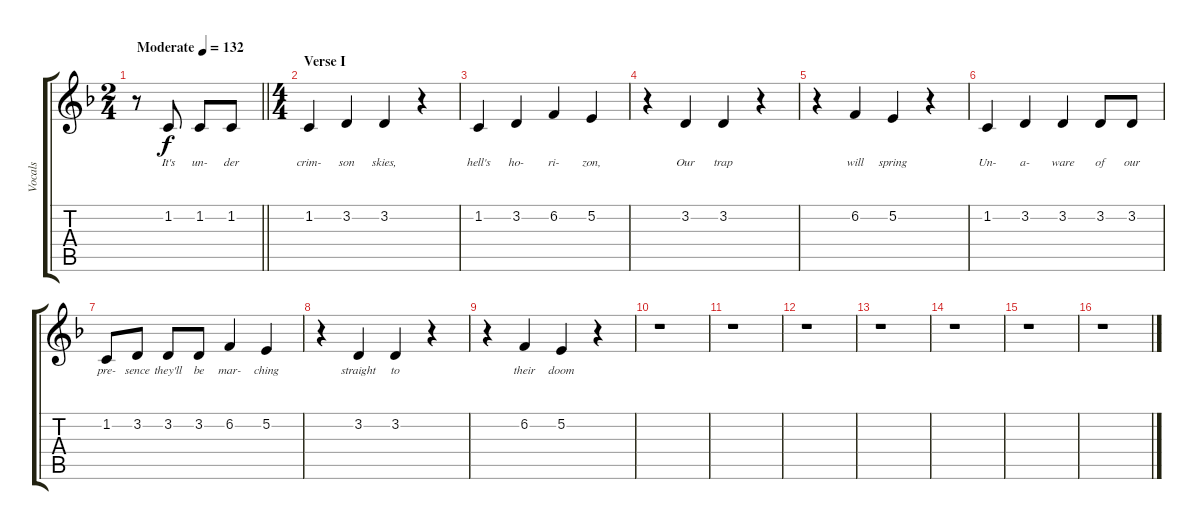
\track ("Vocals" "Vocals") {instrument oboe}
\staff {score tabs}
\tuning (E4 B3 G3 D3 A2 E2) {hide}
\ts (2 4)
\tempo (132 "Moderate")
\clef g2
\barLineRight lightlight
\ks dminor
r.8{dy f instrument oboe} 1.2.8{lyrics (0 "It's") lyrics (1 "") lyrics (2 "") lyrics (3 "") lyrics (4 "")} 1.2.8{lyrics (0 "un-") lyrics (1 "") lyrics (2 "") lyrics (3 "") lyrics (4 "")} 1.2.8{lyrics (0 "der") lyrics (1 "") lyrics (2 "") lyrics (3 "") lyrics (4 "")} |
\ts (4 4)
\section ("" "Verse I")
1.2.4{lyrics (0 "crim-") lyrics (1 "") lyrics (2 "") lyrics (3 "") lyrics (4 "")} 3.2.4{lyrics (0 "son") lyrics (1 "") lyrics (2 "") lyrics (3 "") lyrics (4 "")} 3.2.4{lyrics (0 "skies,") lyrics (1 "") lyrics (2 "") lyrics (3 "") lyrics (4 "")} r.4 |
1.2.4{lyrics (0 "hell's") lyrics (1 "") lyrics (2 "") lyrics (3 "") lyrics (4 "")} 3.2.4{lyrics (0 "ho-") lyrics (1 "") lyrics (2 "") lyrics (3 "") lyrics (4 "")} 6.2.4{lyrics (0 "ri-") lyrics (1 "") lyrics (2 "") lyrics (3 "") lyrics (4 "")} 5.2.4{lyrics (0 "zon,") lyrics (1 "") lyrics (2 "") lyrics (3 "") lyrics (4 "")} |
r.4 3.2.4{lyrics (0 "Our") lyrics (1 "") lyrics (2 "") lyrics (3 "") lyrics (4 "")} 3.2.4{lyrics (0 "trap") lyrics (1 "") lyrics (2 "") lyrics (3 "") lyrics (4 "")} r.4 |
r.4 6.2.4{lyrics (0 "will") lyrics (1 "") lyrics (2 "") lyrics (3 "") lyrics (4 "")} 5.2.4{lyrics (0 "spring") lyrics (1 "") lyrics (2 "") lyrics (3 "") lyrics (4 "")} r.4 |
1.2.4{lyrics (0 "Un-") lyrics (1 "") lyrics (2 "") lyrics (3 "") lyrics (4 "")} 3.2.4{lyrics (0 "a-") lyrics (1 "") lyrics (2 "") lyrics (3 "") lyrics (4 "")} 3.2.4{lyrics (0 "ware") lyrics (1 "") lyrics (2 "") lyrics (3 "") lyrics (4 "")} 3.2.8{lyrics (0 "of") lyrics (1 "") lyrics (2 "") lyrics (3 "") lyrics (4 "")} 3.2.8{lyrics (0 "our") lyrics (1 "") lyrics (2 "") lyrics (3 "") lyrics (4 "")} |
1.2.8{lyrics (0 "pre-") lyrics (1 "") lyrics (2 "") lyrics (3 "") lyrics (4 "")} 3.2.8{lyrics (0 "sence") lyrics (1 "") lyrics (2 "") lyrics (3 "") lyrics (4 "")} 3.2.8{lyrics (0 "they'll") lyrics (1 "") lyrics (2 "") lyrics (3 "") lyrics (4 "")} 3.2.8{lyrics (0 "be") lyrics (1 "") lyrics (2 "") lyrics (3 "") lyrics (4 "")} 6.2.4{lyrics (0 "mar-") lyrics (1 "") lyrics (2 "") lyrics (3 "") lyrics (4 "")} 5.2.4{lyrics (0 "ching") lyrics (1 "") lyrics (2 "") lyrics (3 "") lyrics (4 "")} |
r.4 3.2.4{lyrics (0 "straight") lyrics (1 "") lyrics (2 "") lyrics (3 "") lyrics (4 "")} 3.2.4{lyrics (0 "to") lyrics (1 "") lyrics (2 "") lyrics (3 "") lyrics (4 "")} r.4 |
r.4 6.2.4{lyrics (0 "their") lyrics (1 "") lyrics (2 "") lyrics (3 "") lyrics (4 "")} 5.2.4{lyrics (0 "doom") lyrics (1 "") lyrics (2 "") lyrics (3 "") lyrics (4 "")} r.4 |
r.1 |
r.1 |
r.1 |
r.1 |
r.1 |
r.1 |
r.1
